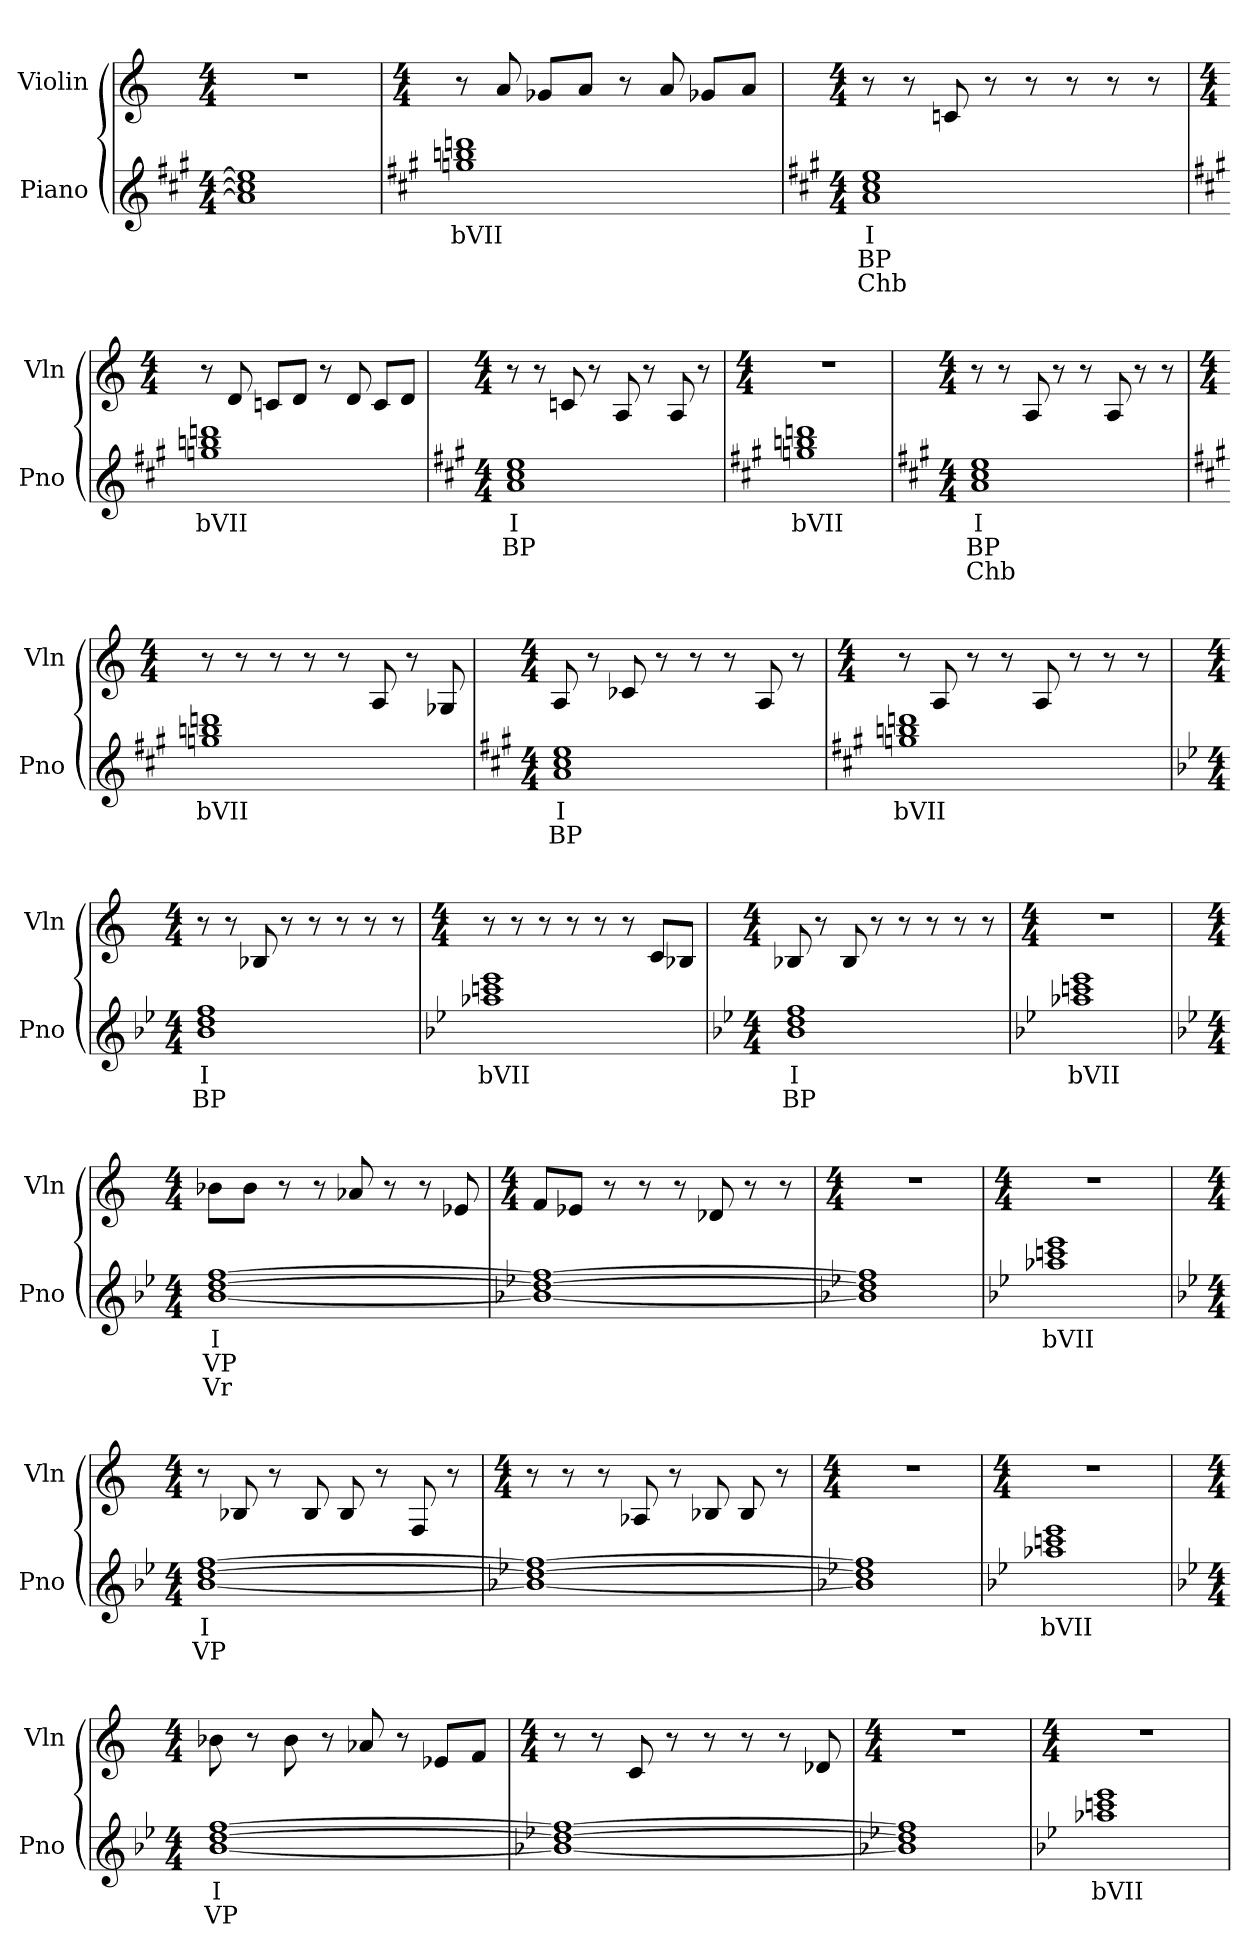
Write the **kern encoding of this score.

**kern	**text	**text	**text	**kern
*part2	*part2	*part2	*part2	*part1
*staff2	*staff2	*staff2	*staff2	*staff1
*I"Piano	*	*	*	*I"Violin
*I'Pno	*	*	*	*I'Vln
*k[f#c#g#]	*	*	*	*
*A:	*	*	*	*
*M4/4	*	*	*	*M4/4
=	=	=	=	=
1a] 1cc#] 1ee]	.	.	.	1r
=	=	=	=	=
*k[f#c#g#]	*	*	*	*
*A:	*	*	*	*
*	*	*	*	*M4/4
1ggn 1bbn 1dddn	bVII	.	.	8r
.	.	.	.	8a
.	.	.	.	8g-XL
.	.	.	.	8aJ
.	.	.	.	8r
.	.	.	.	8a
.	.	.	.	8g-XL
.	.	.	.	8aJ
=	=	=	=	=
*k[f#c#g#]	*	*	*	*
*A:	*	*	*	*
*M4/4	*	*	*	*M4/4
1a 1cc# 1ee	I	BP	Chb	8r
.	.	.	.	8r
.	.	.	.	8cn
.	.	.	.	8r
.	.	.	.	8r
.	.	.	.	8r
.	.	.	.	8r
.	.	.	.	8r
=	=	=	=	=
*k[f#c#g#]	*	*	*	*
*A:	*	*	*	*
*	*	*	*	*M4/4
1ggn 1bbn 1dddn	bVII	.	.	8r
.	.	.	.	8d
.	.	.	.	8cnL
.	.	.	.	8dJ
.	.	.	.	8r
.	.	.	.	8d
.	.	.	.	8cL
.	.	.	.	8dJ
=	=	=	=	=
*k[f#c#g#]	*	*	*	*
*A:	*	*	*	*
*M4/4	*	*	*	*M4/4
1a 1cc# 1ee	I	BP	.	8r
.	.	.	.	8r
.	.	.	.	8cn
.	.	.	.	8r
.	.	.	.	8A
.	.	.	.	8r
.	.	.	.	8A
.	.	.	.	8r
=	=	=	=	=
*k[f#c#g#]	*	*	*	*
*A:	*	*	*	*
*	*	*	*	*M4/4
1ggn 1bbn 1dddn	bVII	.	.	1r
=	=	=	=	=
*k[f#c#g#]	*	*	*	*
*A:	*	*	*	*
*M4/4	*	*	*	*M4/4
1a 1cc# 1ee	I	BP	Chb	8r
.	.	.	.	8r
.	.	.	.	8A
.	.	.	.	8r
.	.	.	.	8r
.	.	.	.	8A
.	.	.	.	8r
.	.	.	.	8r
=	=	=	=	=
*k[f#c#g#]	*	*	*	*
*A:	*	*	*	*
*	*	*	*	*M4/4
1ggn 1bbn 1dddn	bVII	.	.	8r
.	.	.	.	8r
.	.	.	.	8r
.	.	.	.	8r
.	.	.	.	8r
.	.	.	.	8A
.	.	.	.	8r
.	.	.	.	8G-X
=	=	=	=	=
*k[f#c#g#]	*	*	*	*
*A:	*	*	*	*
*M4/4	*	*	*	*M4/4
1a 1cc# 1ee	I	BP	.	8A
.	.	.	.	8r
.	.	.	.	8c-X
.	.	.	.	8r
.	.	.	.	8r
.	.	.	.	8r
.	.	.	.	8A
.	.	.	.	8r
=	=	=	=	=
*k[f#c#g#]	*	*	*	*
*A:	*	*	*	*
*	*	*	*	*M4/4
1ggn 1bbn 1dddn	bVII	.	.	8r
.	.	.	.	8A
.	.	.	.	8r
.	.	.	.	8r
.	.	.	.	8A
.	.	.	.	8r
.	.	.	.	8r
.	.	.	.	8r
=	=	=	=	=
*k[b-e-]	*	*	*	*
*B-:	*	*	*	*
*M4/4	*	*	*	*M4/4
1b- 1dd 1ff	I	BP	.	8r
.	.	.	.	8r
.	.	.	.	8B-X
.	.	.	.	8r
.	.	.	.	8r
.	.	.	.	8r
.	.	.	.	8r
.	.	.	.	8r
=	=	=	=	=
*k[b-e-]	*	*	*	*
*B-:	*	*	*	*
*	*	*	*	*M4/4
1aa-X 1cccn 1eee-	bVII	.	.	8r
.	.	.	.	8r
.	.	.	.	8r
.	.	.	.	8r
.	.	.	.	8r
.	.	.	.	8r
.	.	.	.	8cL
.	.	.	.	8B-XJ
=	=	=	=	=
*k[b-e-]	*	*	*	*
*B-:	*	*	*	*
*M4/4	*	*	*	*M4/4
1b- 1dd 1ff	I	BP	.	8B-X
.	.	.	.	8r
.	.	.	.	8B-
.	.	.	.	8r
.	.	.	.	8r
.	.	.	.	8r
.	.	.	.	8r
.	.	.	.	8r
=	=	=	=	=
*k[b-e-]	*	*	*	*
*B-:	*	*	*	*
*	*	*	*	*M4/4
1aa-X 1cccn 1eee-	bVII	.	.	1r
=	=	=	=	=
*k[b-e-]	*	*	*	*
*B-:	*	*	*	*
*M4/4	*	*	*	*M4/4
[1b- [1dd [1ff	I	VP	Vr	8b-XL
.	.	.	.	8b-J
.	.	.	.	8r
.	.	.	.	8r
.	.	.	.	8a-X
.	.	.	.	8r
.	.	.	.	8r
.	.	.	.	8e-X
=	=	=	=	=
*k[b-e-]	*	*	*	*
*B-:	*	*	*	*
*	*	*	*	*M4/4
1b-_ 1dd_ 1ff_	.	.	.	8fL
.	.	.	.	8e-XJ
.	.	.	.	8r
.	.	.	.	8r
.	.	.	.	8r
.	.	.	.	8d-X
.	.	.	.	8r
.	.	.	.	8r
=	=	=	=	=
*k[b-e-]	*	*	*	*
*B-:	*	*	*	*
*	*	*	*	*M4/4
1b-] 1dd] 1ff]	.	.	.	1r
=	=	=	=	=
*k[b-e-]	*	*	*	*
*B-:	*	*	*	*
*	*	*	*	*M4/4
1aa-X 1cccn 1eee-	bVII	.	.	1r
=	=	=	=	=
*k[b-e-]	*	*	*	*
*B-:	*	*	*	*
*M4/4	*	*	*	*M4/4
[1b- [1dd [1ff	I	VP	.	8r
.	.	.	.	8B-X
.	.	.	.	8r
.	.	.	.	8B-
.	.	.	.	8B-
.	.	.	.	8r
.	.	.	.	8F
.	.	.	.	8r
=	=	=	=	=
*k[b-e-]	*	*	*	*
*B-:	*	*	*	*
*	*	*	*	*M4/4
1b-_ 1dd_ 1ff_	.	.	.	8r
.	.	.	.	8r
.	.	.	.	8r
.	.	.	.	8A-X
.	.	.	.	8r
.	.	.	.	8B-X
.	.	.	.	8B-
.	.	.	.	8r
=	=	=	=	=
*k[b-e-]	*	*	*	*
*B-:	*	*	*	*
*	*	*	*	*M4/4
1b-] 1dd] 1ff]	.	.	.	1r
=	=	=	=	=
*k[b-e-]	*	*	*	*
*B-:	*	*	*	*
*	*	*	*	*M4/4
1aa-X 1cccn 1eee-	bVII	.	.	1r
=	=	=	=	=
*k[b-e-]	*	*	*	*
*B-:	*	*	*	*
*M4/4	*	*	*	*M4/4
[1b- [1dd [1ff	I	VP	.	8b-X
.	.	.	.	8r
.	.	.	.	8b-
.	.	.	.	8r
.	.	.	.	8a-X
.	.	.	.	8r
.	.	.	.	8e-XL
.	.	.	.	8fJ
=	=	=	=	=
*k[b-e-]	*	*	*	*
*B-:	*	*	*	*
*	*	*	*	*M4/4
1b-_ 1dd_ 1ff_	.	.	.	8r
.	.	.	.	8r
.	.	.	.	8c
.	.	.	.	8r
.	.	.	.	8r
.	.	.	.	8r
.	.	.	.	8r
.	.	.	.	8d-X
=	=	=	=	=
*k[b-e-]	*	*	*	*
*B-:	*	*	*	*
*	*	*	*	*M4/4
1b-] 1dd] 1ff]	.	.	.	1r
=	=	=	=	=
*k[b-e-]	*	*	*	*
*B-:	*	*	*	*
*	*	*	*	*M4/4
1aa-X 1cccn 1eee-	bVII	.	.	1r
=	=	=	=	=
*-	*-	*-	*-	*-
